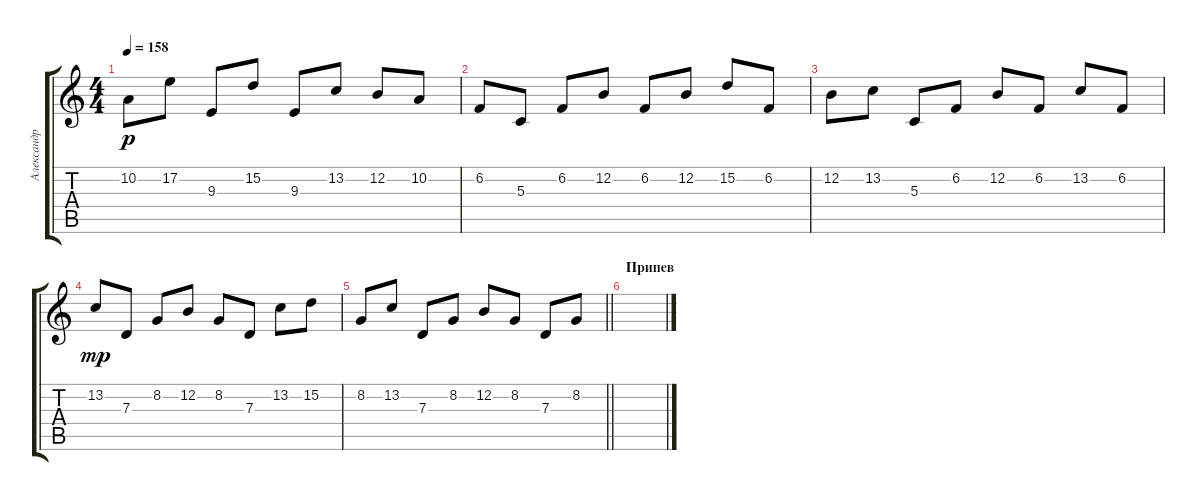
\track ("Александр \"Wish\" Андрюхин" "Александр ") {instrument acousticgrandpiano}
\staff {score tabs}
\tuning (E4 B3 G3 D3 A2 E2) {hide}
\ts (4 4)
\tempo 158
\clef g2
\ks c
10.2.8{dy p} 17.2.8 9.3.8 15.2.8 9.3.8 13.2.8 12.2.8 10.2.8 |
6.2.8 5.3.8 6.2.8 12.2.8 6.2.8 12.2.8 15.2.8 6.2.8 |
12.2.8 13.2.8 5.3.8 6.2.8 12.2.8 6.2.8 13.2.8 6.2.8 |
13.2.8{dy mp} 7.3.8 8.2.8 12.2.8 8.2.8 7.3.8 13.2.8 15.2.8 |
\barLineRight lightlight
8.2.8 13.2.8 7.3.8 8.2.8 12.2.8 8.2.8 7.3.8 8.2.8 |
\section ("" "Припев")
